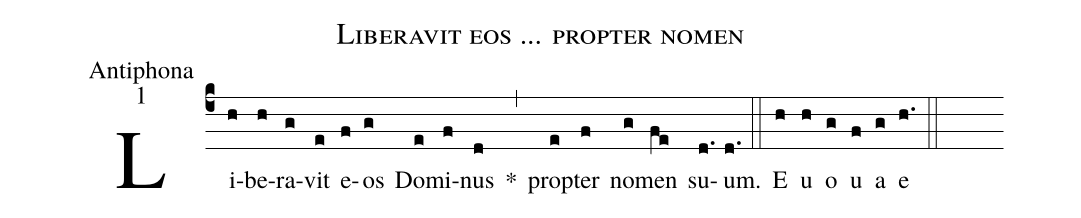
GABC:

name:Liberavit eos ... propter nomen;
office-part:Antiphona;
mode:1;
%%
(c4) Li(h)be(h)ra(g)vit(e) e(f)os(g) Do(e)mi(f)nus(d) *(,) prop(e)ter(f) no(g)men(fe) su(d.)um.(d.) (::) <eu>E(h) u(h) o(g) u(f) a(g) e</eu>(h.) (::)
